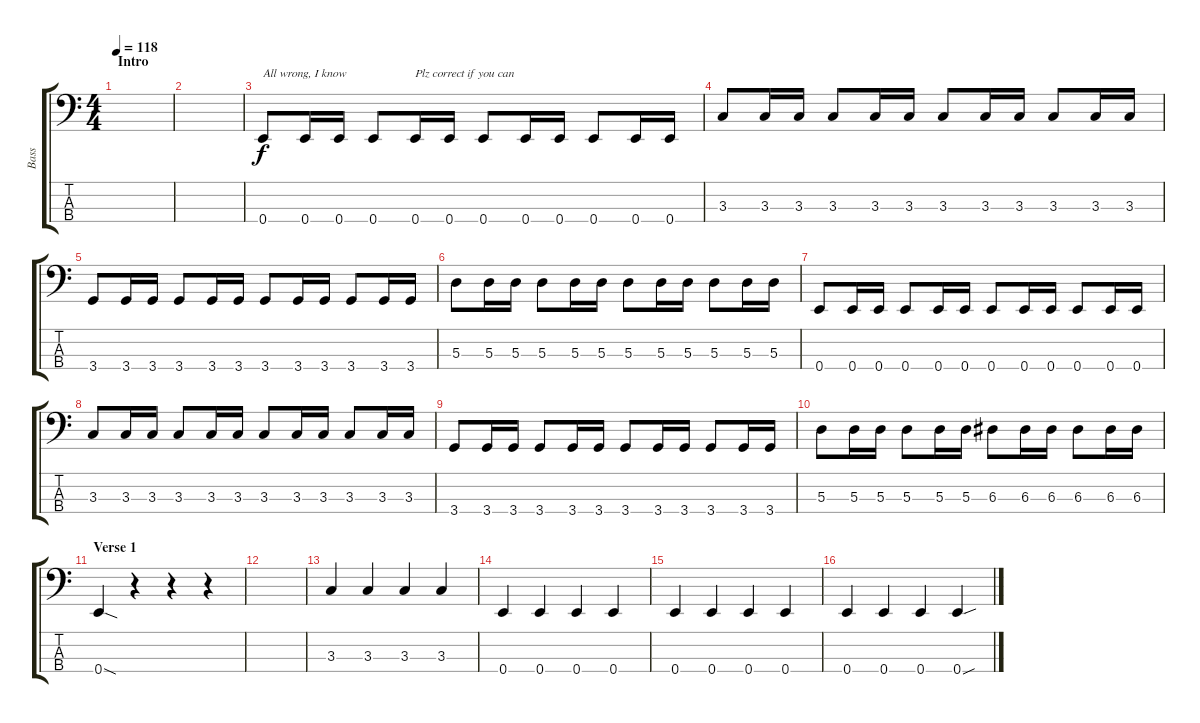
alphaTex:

\track ("Bass" "Bass") {instrument electricbasspick}
\staff {score tabs}
\tuning (G2 D2 A1 E1) {hide}
\ts (4 4)
\section ("" "Intro")
\tempo 118
\clef f4
\ks c
|
|
0.4.8{txt "All wrong, I know"} 0.4.16 0.4.16 0.4.8 0.4.16{txt "Plz correct if you can"} 0.4.16 0.4.8 0.4.16 0.4.16 0.4.8 0.4.16 0.4.16 |
3.3.8 3.3.16 3.3.16 3.3.8 3.3.16 3.3.16 3.3.8 3.3.16 3.3.16 3.3.8 3.3.16 3.3.16 |
3.4.8 3.4.16 3.4.16 3.4.8 3.4.16 3.4.16 3.4.8 3.4.16 3.4.16 3.4.8 3.4.16 3.4.16 |
5.3.8 5.3.16 5.3.16 5.3.8 5.3.16 5.3.16 5.3.8 5.3.16 5.3.16 5.3.8 5.3.16 5.3.16 |
0.4.8 0.4.16 0.4.16 0.4.8 0.4.16 0.4.16 0.4.8 0.4.16 0.4.16 0.4.8 0.4.16 0.4.16 |
3.3.8 3.3.16 3.3.16 3.3.8 3.3.16 3.3.16 3.3.8 3.3.16 3.3.16 3.3.8 3.3.16 3.3.16 |
3.4.8 3.4.16 3.4.16 3.4.8 3.4.16 3.4.16 3.4.8 3.4.16 3.4.16 3.4.8 3.4.16 3.4.16 |
5.3.8 5.3.16 5.3.16 5.3.8 5.3.16 5.3.16 6.3.8 6.3.16 6.3.16 6.3.8 6.3.16 6.3.16 |
\section ("" "Verse 1")
0.4{sod}.4 r.4 r.4 r.4 |
|
3.3.4 3.3.4 3.3.4 3.3.4 |
0.4.4 0.4.4 0.4.4 0.4.4 |
0.4.4 0.4.4 0.4.4 0.4.4 |
0.4.4 0.4.4 0.4.4 0.4{sou}.4
